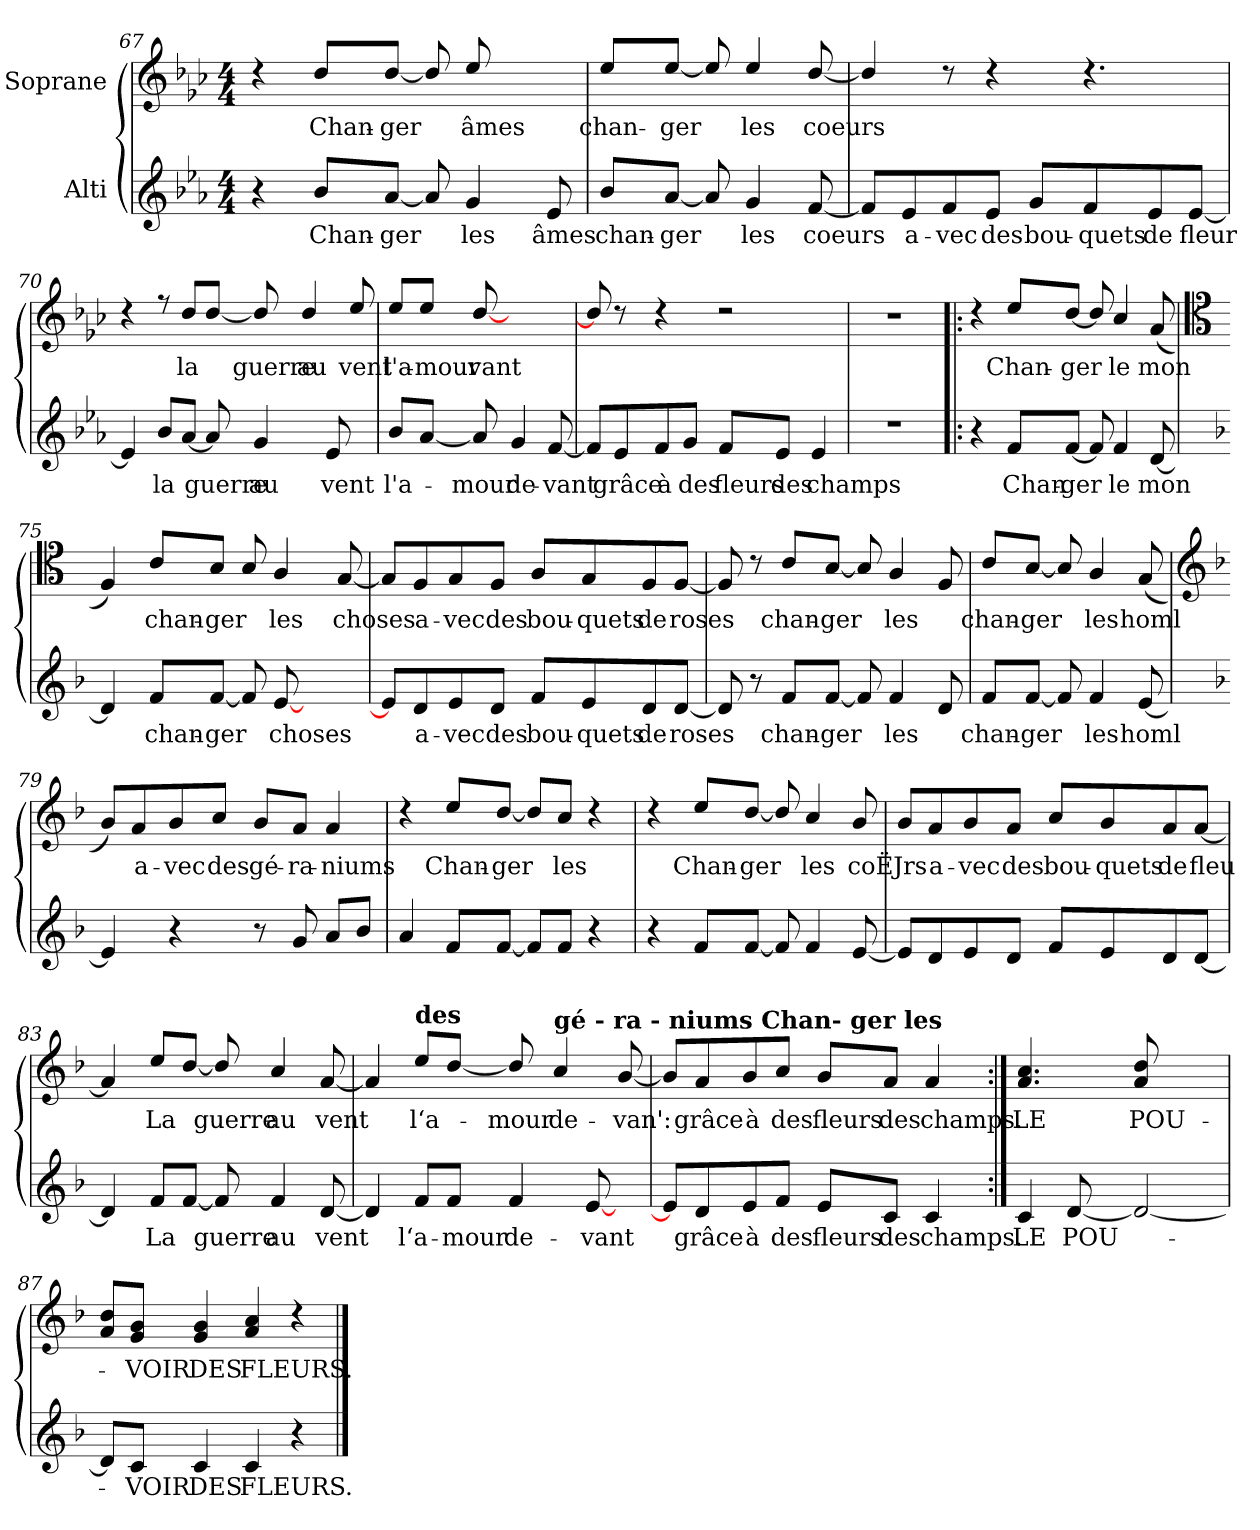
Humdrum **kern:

**kern	**text	**kern	**text
*part2	*part2	*part1	*part1
*staff2	*staff2	*staff1	*staff1
*I"Alti	*	*I"Soprane	*
*clefG2	*	*clefG3	*
*k[b-e-a-]	*	*k[b-e-a-]	*
*M4/4	*	*M4/4	*
=67	=67	=67	=67
4r	.	4rb	.
!	!LO:LY:b	!	!LO:LY:b
8b-/L	Chan-	8b-/L	Chan-
!	!LO:LY:b	!	!LO:LY:b
[<8a-/J	-ger	[<8b-/J	-ger
8a-/]	.	8b-/]	.
!	!LO:LY:b	!	!LO:LY:b
4g/	les	8cc/	âmes
.	.	4ryy	.
!	!LO:LY:b	!	!
8e-/	âmes	.	.
=68	=68	=68	=68
!	!LO:LY:b	!	!LO:LY:b
8b-/L	chan-	8cc/L	chan-
!	!LO:LY:b	!	!LO:LY:b
[<8a-/J	-ger	[<8cc/J	-ger
8a-/]	.	8cc/]	.
!	!LO:LY:b	!	!LO:LY:b
4g/	les	4cc/	les
!	!LO:LY:b	!	!LO:LY:b
[<8f/	coeurs	[<8b-/	coeurs
=69	=69	=69	=69
8f/L]	.	4b-/]	.
!	!LO:LY:b	!	!
8e-/	a-	.	.
!	!LO:LY:b	!	!
8f/	-vec	8rb	.
!	!LO:LY:b	!	!
8e-/J	des	4rb	.
!	!LO:LY:b	!	!
8g/L	bou-	.	.
!	!LO:LY:b	!	!
8f/	-quets	4.rcc	.
!	!LO:LY:b	!	!
8e-/	de	.	.
!	!LO:LY:b	!	!
[<8e-/J	fleur	.	.
!!LO:LB:g=z
=70	=70	=70	=70
4e-/]	.	4rb	.
!	!LO:LY:b	!	!
8b-/L	la	8rcc	.
!	!	!	!LO:LY:b
[<8a-/J	.	8b-/L	la
!	!LO:LY:b	!	!
8a-/]	guerre	[<8b-/J	.
!	!LO:LY:b	!	!LO:LY:b
4g/	au	8b-/]	guerre
!	!	!	!LO:LY:b
.	.	4b-/	au
!	!LO:LY:b	!	!
8e-/	vent	.	.
!	!	!	!LO:LY:b
8ryy	.	8cc/	vent
=71	=71	=71	=71
!	!LO:LY:b	!	!LO:LY:b
8b-/L	l'a-	8cc/L	l'a-
!	!	!	!LO:LY:b
[<8a-/J	.	8cc/J	-mour
!	!LO:LY:b	!	!LO:LY:b
8a-/]	-mour	[<8b-/	-vant
!	!LO:LY:b	!	!
4g/	de-	4.ryy	.
!	!LO:LY:b	!	!
[<8f/	-vant	.	.
=72	=72	=72	=72
8f/L]	.	8b-/]	.
!	!LO:LY:b	!	!
8e-/	grâce	8rb	.
!	!LO:LY:b	!	!
8f/	à	4rb	.
!	!LO:LY:b	!	!
8g/J	des	.	.
!	!LO:LY:b	!	!
8f/L	fleurs	2rcc	.
!	!LO:LY:b	!	!
8e-/J	des	.	.
!	!LO:LY:b	!	!
4e-/	champs	.	.
=73	=73	=73	=73
1r	.	1r	.
=74!|:	=74!|:	=74!|:	=74!|:
4r	.	4rb	.
!	!LO:LY:b	!	!LO:LY:b
8f/L	Chan-	8cc/L	Chan-
!	!LO:LY:b	!	!LO:LY:b
[<8f/J	-ger	[<8b-/J	-ger
8f/]	.	8b-/]	.
!	!LO:LY:b	!	!LO:LY:b
4f/	le	4a-/	le
!	!LO:LY:b	!	!LO:LY:b
[<8d/	mon	(<8f/	mon
!!LO:LB:g=z
=75	=75	=75	=75
*	*	*clefC4	*
*k[b-]	*	*k[]	*
4d/]	.	4F/)	.
!	!LO:LY:b	!	!LO:LY:b
8f/L	chan-	8c/L	chan-
!	!LO:LY:b	!	!LO:LY:b
[<8f/J	-ger	8B/J	-ger
8f/]	.	8B/	.
!	!LO:LY:b	!	!LO:LY:b
[<8e/	choses	4A/	les
4ryy	.	.	.
!	!	!	!LO:LY:b
.	.	[<8G/	choses
=76	=76	=76	=76
8e/L]	.	8G/L]	.
!	!LO:LY:b	!	!LO:LY:b
8d/	a-	8F/	a-
!	!LO:LY:b	!	!LO:LY:b
8e/	-vec	8G/	-vec
!	!LO:LY:b	!	!LO:LY:b
8d/J	des	8F/J	des
!	!LO:LY:b	!	!LO:LY:b
8f/L	bou-	8A/L	bou-
!	!LO:LY:b	!	!LO:LY:b
8e/	-quets	8G/	-quets
!	!LO:LY:b	!	!LO:LY:b
8d/	de	8F/	de
!	!LO:LY:b	!	!LO:LY:b
[<8d/J	roses	[<8F/J	roses
=77	=77	=77	=77
8d/]	.	8F/]	.
8r	.	8rB	.
!	!LO:LY:b	!	!LO:LY:b
8f/L	chan-	8c/L	chan-
!	!LO:LY:b	!	!LO:LY:b
[<8f/J	-ger	[<8B/J	-ger
8f/]	.	8B/]	.
!	!LO:LY:b	!	!LO:LY:b
4f/	les	4A/	les
8d/	.	8F/	.
=78	=78	=78	=78
!	!LO:LY:b	!	!LO:LY:b
8f/L	chan-	8c/L	chan-
!	!LO:LY:b	!	!LO:LY:b
[<8f/J	-ger	[<8B/J	-ger
8f/]	.	8B/]	.
!	!LO:LY:b	!	!LO:LY:b
4f/	les	4A/	les
!	!LO:LY:b	!	!LO:LY:b
[<8e/	homl	(<8G/	homl
!!LO:LB:g=z
=79	=79	=79	=79
*	*	*clefG3	*
*	*	*k[b-]	*
4e/]	.	8g/L)	.
!	!	!	!LO:LY:b
.	.	8f/	a-
!	!	!	!LO:LY:b
4r	.	8g/	-vec
!	!	!	!LO:LY:b
.	.	8a/J	des
!	!	!	!LO:LY:b
8r	.	8g/L	gé-
!	!	!	!LO:LY:b
8g/	.	8f/J	-ra-
!	!	!	!LO:LY:b
8a/L	.	4f/	-niums
8b-/J	.	.	.
=80	=80	=80	=80
4a/	.	4rb	.
!	!	!	!LO:LY:b
8f/L	.	8cc/L	Chan-
!	!	!	!LO:LY:b
[<8f/J	.	[<8b-/J	-ger
8f/L]	.	8b-/L]	.
!	!	!	!LO:LY:b
8f/J	.	8a/J	les
4r	.	4rb	.
=81	=81	=81	=81
4r	.	4rb	.
!	!	!	!LO:LY:b
8f/L	.	8cc/L	Chan-
!	!	!	!LO:LY:b
[<8f/J	.	[<8b-/J	-ger
8f/]	.	8b-/]	.
!	!	!	!LO:LY:b
4f/	.	4a/	les
!	!	!	!LO:LY:b
[<8e/	.	8g/	coËJrs
=82	=82	=82	=82
8e/L]	.	8g/L	.
!	!	!	!LO:LY:b
8d/	.	8f/	a-
!	!	!	!LO:LY:b
8e/	.	8g/	-vec
!	!	!	!LO:LY:b
8d/J	.	8f/J	des
!	!	!	!LO:LY:b
8f/L	.	8a/L	bou-
!	!	!	!LO:LY:b
8e/	.	8g/	-quets
!	!	!	!LO:LY:b
8d/	.	8f/	de
!	!	!	!LO:LY:b
[<8d/J	.	[<8f/J	fleu
!!LO:LB:g=z
=83	=83	=83	=83
4d/]	.	4f/]	.
!	!LO:LY:b	!	!LO:LY:b
8f/L	La	8cc/L	La
[<8f/J	.	[<8b-/J	.
!	!LO:LY:b	!	!LO:LY:b
8f/]	guerre	8b-/]	guerre
!	!LO:LY:b	!	!LO:LY:b
4f/	au	4a/	au
!	!LO:LY:b	!	!LO:LY:b
[<8d/	vent	[<8f/	vent
=84	=84	=84	=84
4d/]	.	4f/]	.
!	!	!LO:TX:a:B:t=des	!
!	!LO:LY:b	!	!LO:LY:b
8f/L	l‘a-	8cc/L	l‘a-
!	!LO:LY:b	!	!
8f/J	-mour	[<8b-/J	.
!	!LO:LY:b	!	!LO:LY:b
4f/	de-	8b-/]	-mour
!	!	!LO:TX:a:B:t=gé - ra - niums Chan- ger les	!
!	!	!	!LO:LY:b
.	.	4a/	de-
!	!LO:LY:b	!	!
[<8e/	-vant	.	.
!	!	!	!LO:LY:b
8ryy	.	[<8g/	-van':
=85	=85	=85	=85
8e/L]	.	8g/L]	.
!	!LO:LY:b	!	!LO:LY:b
8d/	grâce	8f/	grâce
!	!LO:LY:b	!	!LO:LY:b
8e/	à	8g/	à
!	!LO:LY:b	!	!LO:LY:b
8f/J	des	8a/J	des
!	!LO:LY:b	!	!LO:LY:b
8e/L	fleurs	8g/L	fleurs
!	!LO:LY:b	!	!LO:LY:b
8c/J	des	8f/J	des
!	!LO:LY:b	!	!LO:LY:b
4c/	champs.	4f/	champs.
=86:|!	=86:|!	=86:|!	=86:|!
!	!LO:LY:b	!	!LO:LY:b
4c/	LE	4.f/ 4.a/	LE
!	!LO:LY:b	!	!
[<8d/	POU-	.	.
!	!	!	!LO:LY:b
2d/_<	.	8f/ 8b-/	POU-
.	.	4.ryy	.
=87	=87	=87	=87
8d/L]	.	8f/ 8b-/L	.
!	!LO:LY:b	!	!LO:LY:b
8c/J	-VOIR	8e/ 8g/J	-VOIR
!	!LO:LY:b	!	!LO:LY:b
4c/	DES	4e/ 4g/	DES
!	!LO:LY:b	!	!LO:LY:b
4c/	FLEURS.	4f/ 4a/	FLEURS.
4r	.	4rb	.
==	==	==	==
*-	*-	*-	*-
